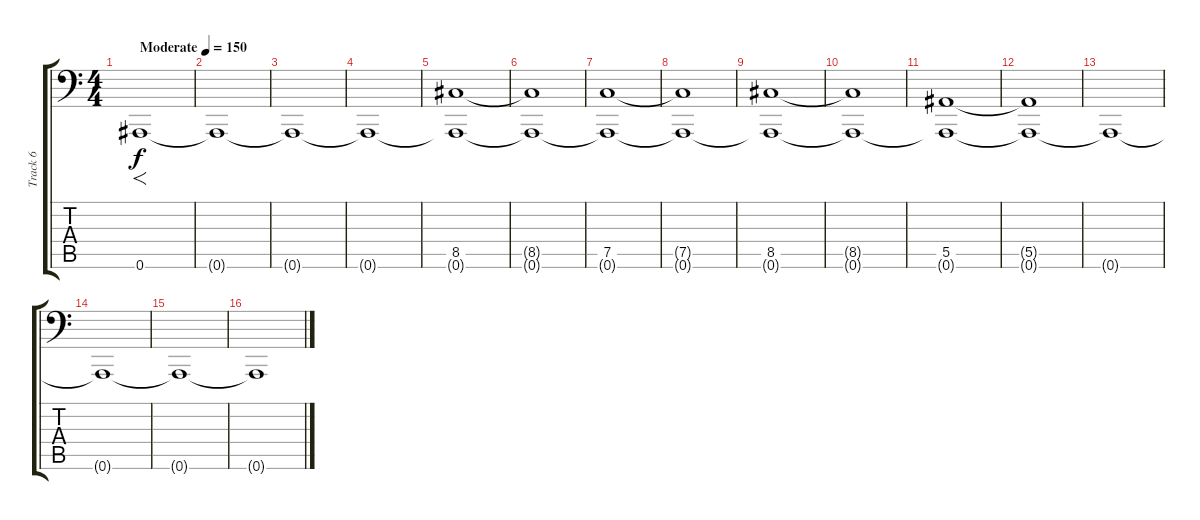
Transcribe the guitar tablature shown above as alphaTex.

\track ("Track 6" "Track 6") {instrument stringensemble2}
\staff {score tabs}
\tuning (C4 G3 Eb3 Bb2 F2 Bb1) {hide}
\ts (4 4)
\tempo (150 "Moderate")
\clef f4
\ks c
0.6.1{f dy f instrument stringensemble2} |
0.6{t}.1 |
0.6{t}.1 |
0.6{t}.1 |
(8.5 0.6{t}).1 |
(8.5{t} 0.6{t}).1 |
(7.5 0.6{t}).1 |
(7.5{t} 0.6{t}).1 |
(8.5 0.6{t}).1 |
(8.5{t} 0.6{t}).1 |
(5.5 0.6{t}).1 |
(5.5{t} 0.6{t}).1 |
0.6{t}.1 |
0.6{t}.1 |
0.6{t}.1 |
0.6{t}.1
